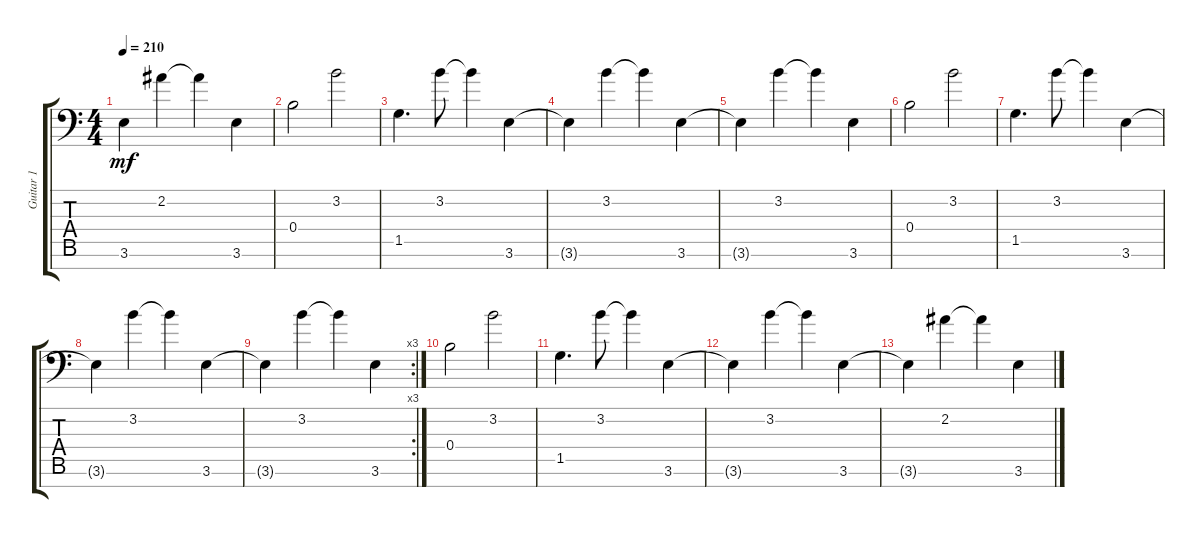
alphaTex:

\track ("Guitar 1" "Guitar 1") {instrument overdrivenguitar}
\staff {score tabs}
\tuning (Db4 Ab3 Eb3 B2 Gb2 Db2 E1) {hide}
\ts (4 4)
\tempo 210
\clef f4
\ks c
3.6{t}.4{dy mf} 2.2.4 2.2{t}.4 3.6.4 |
0.4.2 3.2.2 |
1.5.4{d} 3.2.8 3.2{t}.4 3.6.4 |
3.6{t}.4 3.2.4 3.2{t}.4 3.6.4 |
3.6{t}.4 3.2.4 3.2{t}.4 3.6.4 |
0.4.2 3.2.2 |
1.5.4{d} 3.2.8 3.2{t}.4 3.6.4 |
3.6{t}.4 3.2.4 3.2{t}.4 3.6.4 |
\rc 3
3.6{t}.4 3.2.4 3.2{t}.4 3.6.4 |
0.4.2 3.2.2 |
1.5.4{d} 3.2.8 3.2{t}.4 3.6.4 |
3.6{t}.4 3.2.4 3.2{t}.4 3.6.4 |
3.6{t}.4 2.2.4 2.2{t}.4 3.6.4
